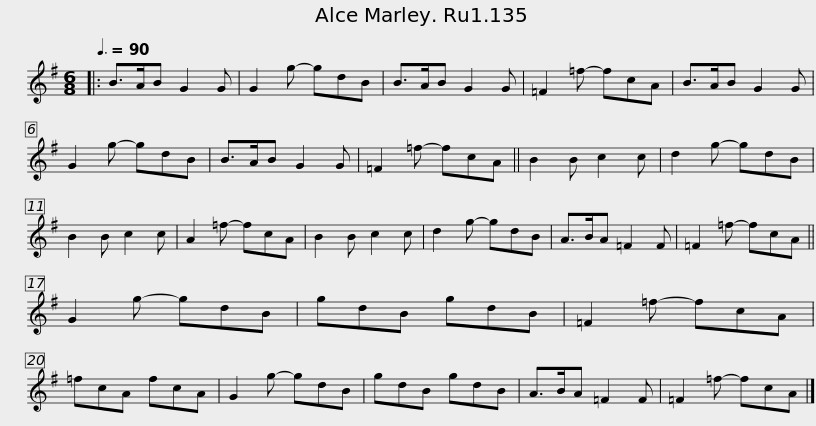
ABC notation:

X:1
L:1/8
Q:3/8=90
M:6/8
I:linebreak $
K:Emin
V:1 treble
V:1
|: B>AB G2 G | G2 g- gdB | B>AB G2 G | =F2 =f- fcA | B>AB G2 G | %5
 G2 g- gdB | B>AB G2 G |$ =F2 =f- fcA || B2 B c2 c | d2 g- gdB | %10
 B2 B c2 c | A2 =f- fcA | B2 B c2 c | d2 g- gdB | A>BA =F2 F |$ %15
 =F2 =f- fcA || G2 g- gdB | gdB gdB | =F2 =f- fcA | =fcA fcA | %20
 G2 g- gdB | gdB gdB |$ A>BA =F2 F | =F2 =f- fcA |] %24
